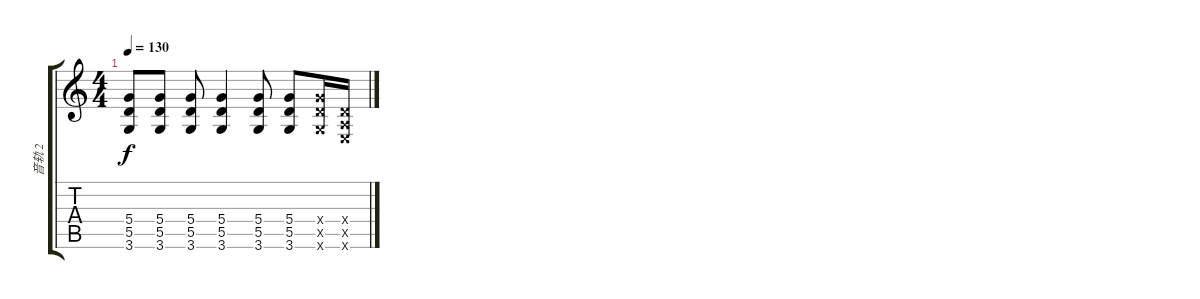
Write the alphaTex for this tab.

\track ("音轨 2" "音轨 2") {instrument acousticguitarsteel}
\staff {score tabs}
\tuning (E4 B3 G3 D3 A2 E2) {hide}
\ts (4 4)
\tempo 130
\clef g2
\ks c
(5.4 5.5 3.6).8{dy f} (5.4 5.5 3.6).8 (5.4 5.5 3.6).8 (5.4 5.5 3.6).4 (5.4 5.5 3.6).8 (5.4 5.5 3.6).8 (5.4{x} 5.5{x} 3.6{x}).16 (0.4{x} 0.5{x} 0.6{x}).16
